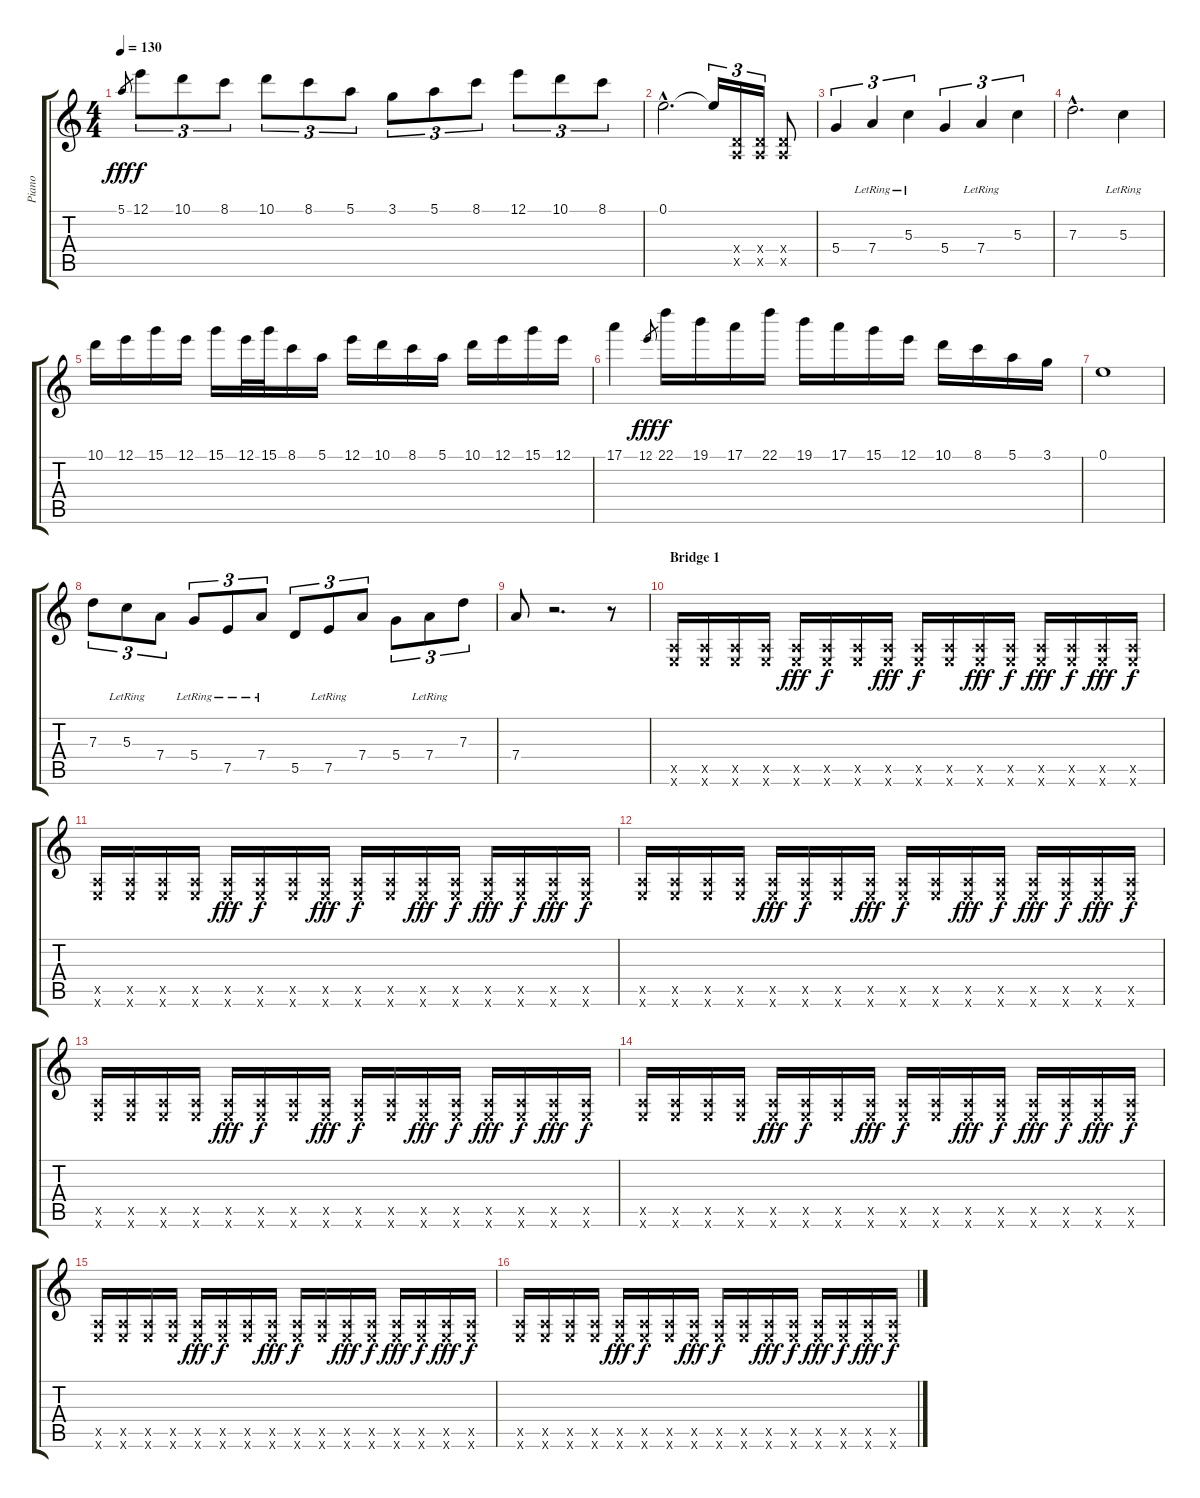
\track ("Piano" "Piano") {instrument acousticgrandpiano}
\staff {score tabs}
\tuning (E5 B4 G4 D4 A3 E3) {hide}
\ts (4 4)
\tempo 130
\clef g2
\ks c
5.1.8{gr dy fff} 12.1.8{tu (3 2) dy f} 10.1.8{tu (3 2)} 8.1.8{tu (3 2)} 10.1.8{tu (3 2)} 8.1.8{tu (3 2)} 5.1.8{tu (3 2)} 3.1.8{tu (3 2)} 5.1.8{tu (3 2)} 8.1.8{tu (3 2)} 12.1.8{tu (3 2)} 10.1.8{tu (3 2)} 8.1.8{tu (3 2)} |
0.1{hac}.2{d} 0.1{t}.16{tu (3 2)} (0.4{x} 0.5{x}).16{tu (3 2)} (0.4{x} 0.5{x}).16{tu (3 2)} (0.4{x} 0.5{x}).8 |
5.4.4{tu (3 2)} 7.4{lr}.4{tu (3 2)} 5.3{lr}.4{tu (3 2)} 5.4.4{tu (3 2)} 7.4{lr}.4{tu (3 2)} 5.3.4{tu (3 2)} |
7.3{hac}.2{d} 5.3{lr}.4 |
10.1.16 12.1.16 15.1.16 12.1.16 15.1.16 12.1.32 15.1.32 8.1.16 5.1.16 12.1.16 10.1.16 8.1.16 5.1.16 10.1.16 12.1.16 15.1.16 12.1.16 |
17.1.4 12.1.8{gr dy fff} 22.1.16{dy f} 19.1.16 17.1.16 22.1.16 19.1.16 17.1.16 15.1.16 12.1.16 10.1.16 8.1.16 5.1.16 3.1.16 |
0.1.1 |
7.3.8{tu (3 2)} 5.3{lr}.8{tu (3 2)} 7.4.8{tu (3 2)} 5.4{lr}.8{tu (3 2)} 7.5{lr}.8{tu (3 2)} 7.4{lr}.8{tu (3 2)} 5.5.8{tu (3 2)} 7.5{lr}.8{tu (3 2)} 7.4.8{tu (3 2)} 5.4.8{tu (3 2)} 7.4{lr}.8{tu (3 2)} 7.3.8{tu (3 2)} |
7.4.8 r.2{d} r.8 |
\section ("" "Bridge 1")
(0.5{x} 0.6{x}).16 (0.5{x} 0.6{x}).16 (0.5{x} 0.6{x}).16 (0.5{x} 0.6{x}).16 (0.5{x} 0.6{x}).16{dy fff} (0.5{x} 0.6{x}).16{dy f} (0.5{x} 0.6{x}).16 (0.5{x} 0.6{x}).16{dy fff} (0.5{x} 0.6{x}).16{dy f} (0.5{x} 0.6{x}).16 (0.5{x} 0.6{x}).16{dy fff} (0.5{x} 0.6{x}).16{dy f} (0.5{x} 0.6{x}).16{dy fff} (0.5{x} 0.6{x}).16{dy f} (0.5{x} 0.6{x}).16{dy fff} (0.5{x} 0.6{x}).16{dy f} |
(0.5{x} 0.6{x}).16 (0.5{x} 0.6{x}).16 (0.5{x} 0.6{x}).16 (0.5{x} 0.6{x}).16 (0.5{x} 0.6{x}).16{dy fff} (0.5{x} 0.6{x}).16{dy f} (0.5{x} 0.6{x}).16 (0.5{x} 0.6{x}).16{dy fff} (0.5{x} 0.6{x}).16{dy f} (0.5{x} 0.6{x}).16 (0.5{x} 0.6{x}).16{dy fff} (0.5{x} 0.6{x}).16{dy f} (0.5{x} 0.6{x}).16{dy fff} (0.5{x} 0.6{x}).16{dy f} (0.5{x} 0.6{x}).16{dy fff} (0.5{x} 0.6{x}).16{dy f} |
(0.5{x} 0.6{x}).16 (0.5{x} 0.6{x}).16 (0.5{x} 0.6{x}).16 (0.5{x} 0.6{x}).16 (0.5{x} 0.6{x}).16{dy fff} (0.5{x} 0.6{x}).16{dy f} (0.5{x} 0.6{x}).16 (0.5{x} 0.6{x}).16{dy fff} (0.5{x} 0.6{x}).16{dy f} (0.5{x} 0.6{x}).16 (0.5{x} 0.6{x}).16{dy fff} (0.5{x} 0.6{x}).16{dy f} (0.5{x} 0.6{x}).16{dy fff} (0.5{x} 0.6{x}).16{dy f} (0.5{x} 0.6{x}).16{dy fff} (0.5{x} 0.6{x}).16{dy f} |
(0.5{x} 0.6{x}).16 (0.5{x} 0.6{x}).16 (0.5{x} 0.6{x}).16 (0.5{x} 0.6{x}).16 (0.5{x} 0.6{x}).16{dy fff} (0.5{x} 0.6{x}).16{dy f} (0.5{x} 0.6{x}).16 (0.5{x} 0.6{x}).16{dy fff} (0.5{x} 0.6{x}).16{dy f} (0.5{x} 0.6{x}).16 (0.5{x} 0.6{x}).16{dy fff} (0.5{x} 0.6{x}).16{dy f} (0.5{x} 0.6{x}).16{dy fff} (0.5{x} 0.6{x}).16{dy f} (0.5{x} 0.6{x}).16{dy fff} (0.5{x} 0.6{x}).16{dy f} |
(0.5{x} 0.6{x}).16 (0.5{x} 0.6{x}).16 (0.5{x} 0.6{x}).16 (0.5{x} 0.6{x}).16 (0.5{x} 0.6{x}).16{dy fff} (0.5{x} 0.6{x}).16{dy f} (0.5{x} 0.6{x}).16 (0.5{x} 0.6{x}).16{dy fff} (0.5{x} 0.6{x}).16{dy f} (0.5{x} 0.6{x}).16 (0.5{x} 0.6{x}).16{dy fff} (0.5{x} 0.6{x}).16{dy f} (0.5{x} 0.6{x}).16{dy fff} (0.5{x} 0.6{x}).16{dy f} (0.5{x} 0.6{x}).16{dy fff} (0.5{x} 0.6{x}).16{dy f} |
(0.5{x} 0.6{x}).16 (0.5{x} 0.6{x}).16 (0.5{x} 0.6{x}).16 (0.5{x} 0.6{x}).16 (0.5{x} 0.6{x}).16{dy fff} (0.5{x} 0.6{x}).16{dy f} (0.5{x} 0.6{x}).16 (0.5{x} 0.6{x}).16{dy fff} (0.5{x} 0.6{x}).16{dy f} (0.5{x} 0.6{x}).16 (0.5{x} 0.6{x}).16{dy fff} (0.5{x} 0.6{x}).16{dy f} (0.5{x} 0.6{x}).16{dy fff} (0.5{x} 0.6{x}).16{dy f} (0.5{x} 0.6{x}).16{dy fff} (0.5{x} 0.6{x}).16{dy f} |
(0.5{x} 0.6{x}).16 (0.5{x} 0.6{x}).16 (0.5{x} 0.6{x}).16 (0.5{x} 0.6{x}).16 (0.5{x} 0.6{x}).16{dy fff} (0.5{x} 0.6{x}).16{dy f} (0.5{x} 0.6{x}).16 (0.5{x} 0.6{x}).16{dy fff} (0.5{x} 0.6{x}).16{dy f} (0.5{x} 0.6{x}).16 (0.5{x} 0.6{x}).16{dy fff} (0.5{x} 0.6{x}).16{dy f} (0.5{x} 0.6{x}).16{dy fff} (0.5{x} 0.6{x}).16{dy f} (0.5{x} 0.6{x}).16{dy fff} (0.5{x} 0.6{x}).16{dy f}
